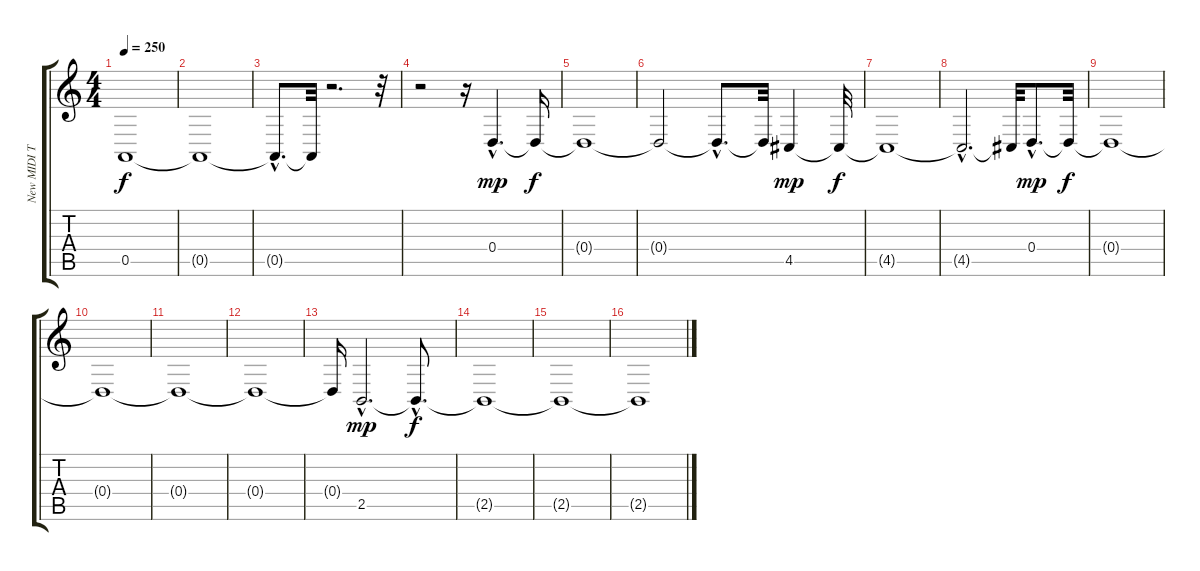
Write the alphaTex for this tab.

\track ("New MIDI Track" "New MIDI T") {instrument percussiveorgan}
\staff {score tabs}
\tuning (E4 B3 G3 D3 A2 E2) {hide}
\ts (4 4)
\tempo 250
\clef g2
\ks c
0.5{t}.1{dy f} |
0.5{t}.1 |
0.5{hac t}.8{d} 0.5{t}.32 r.2{d} r.32 |
r.2 r.16 0.4{hac}.4{d dy mp} 0.4{t}.16{dy f} |
0.4{t}.1 |
0.4{t}.2 0.4{hac t}.8{d} 0.4{t}.32 4.5.4{dy mp} 4.5{t}.32{dy f} |
4.5{t}.1 |
4.5{hac t}.2{d} 4.5{t}.32 0.4{hac}.8{d dy mp} 0.4{t}.32{dy f} |
0.4{t}.1 |
0.4{t}.1 |
0.4{t}.1 |
0.4{t}.1 |
0.4{t}.16 2.5{hac}.2{d dy mp} 2.5{hac t}.8{d dy f} |
2.5{t}.1 |
2.5{t}.1 |
2.5{t}.1
